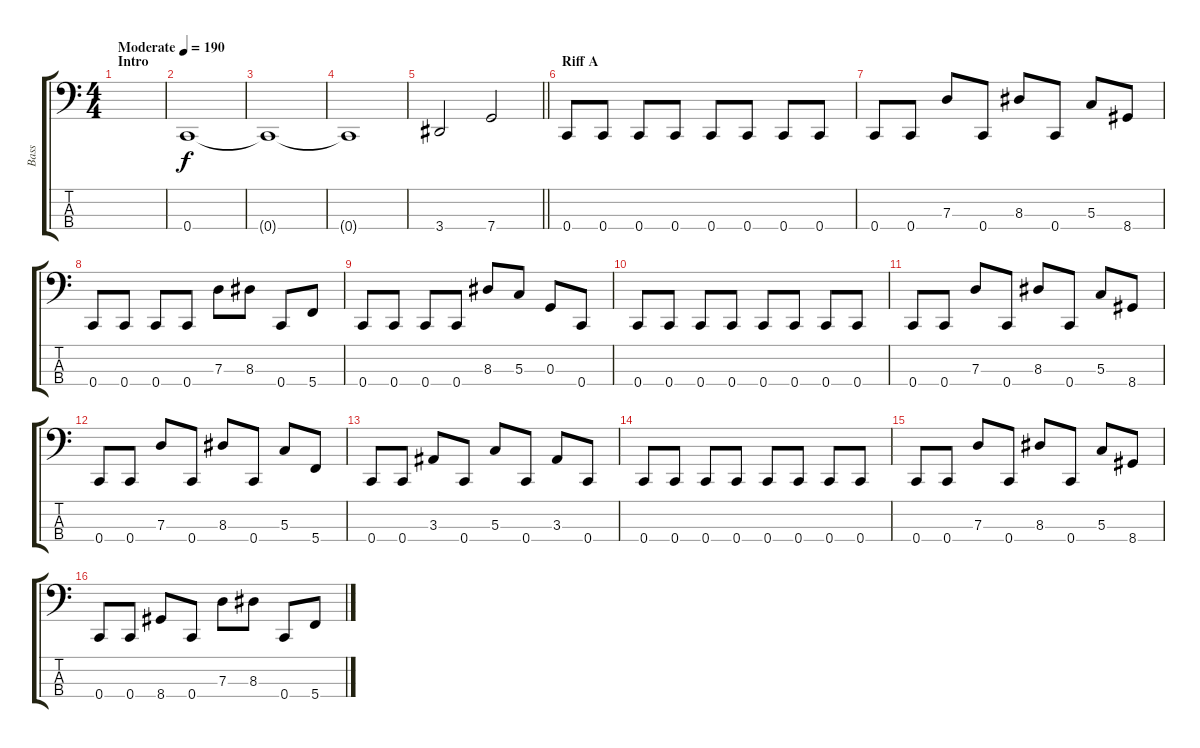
\track ("Bass" "Bass") {instrument electricbassfinger}
\staff {score tabs}
\tuning (F2 C2 G1 C1) {hide}
\ts (4 4)
\section ("" "Intro")
\tempo (190 "Moderate")
\clef f4
\ks c
|
0.4.1 |
0.4{t}.1 |
0.4{t}.1 |
\barLineRight lightlight
3.4.2 7.4.2 |
\section ("" "Riff A")
0.4.8 0.4.8 0.4.8 0.4.8 0.4.8 0.4.8 0.4.8 0.4.8 |
0.4.8 0.4.8 7.3.8 0.4.8 8.3.8 0.4.8 5.3.8 8.4.8 |
0.4.8 0.4.8 0.4.8 0.4.8 7.3.8 8.3.8 0.4.8 5.4.8 |
0.4.8 0.4.8 0.4.8 0.4.8 8.3.8 5.3.8 0.3.8 0.4.8 |
0.4.8 0.4.8 0.4.8 0.4.8 0.4.8 0.4.8 0.4.8 0.4.8 |
0.4.8 0.4.8 7.3.8 0.4.8 8.3.8 0.4.8 5.3.8 8.4.8 |
0.4.8 0.4.8 7.3.8 0.4.8 8.3.8 0.4.8 5.3.8 5.4.8 |
0.4.8 0.4.8 3.3.8 0.4.8 5.3.8 0.4.8 3.3.8 0.4.8 |
0.4.8 0.4.8 0.4.8 0.4.8 0.4.8 0.4.8 0.4.8 0.4.8 |
0.4.8 0.4.8 7.3.8 0.4.8 8.3.8 0.4.8 5.3.8 8.4.8 |
0.4.8 0.4.8 8.4.8 0.4.8 7.3.8 8.3.8 0.4.8 5.4.8
